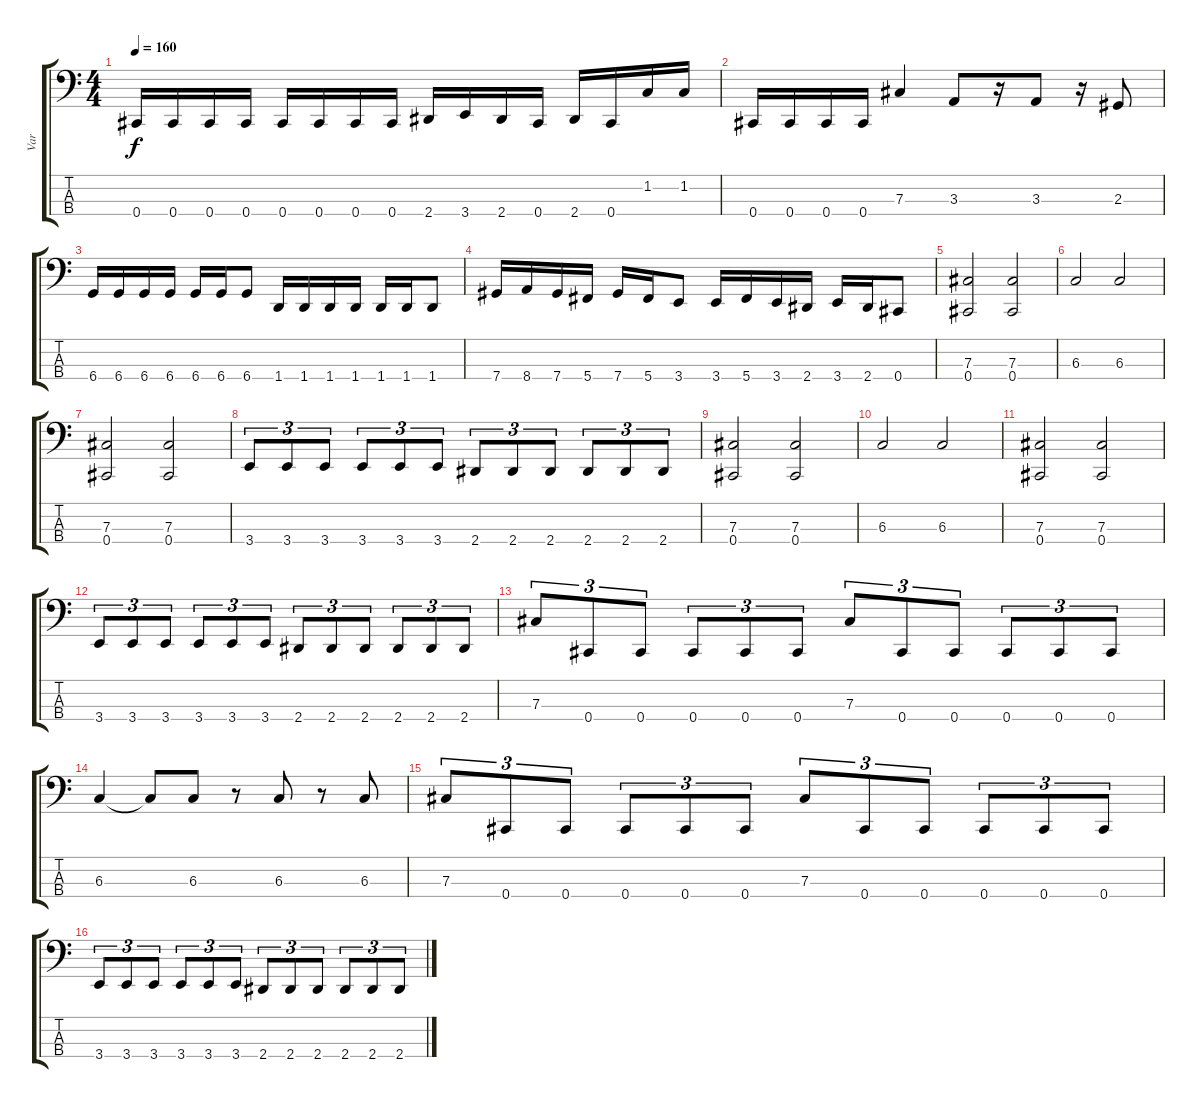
\track ("Var" "Var") {instrument electricbassfinger}
\staff {score tabs}
\tuning (E2 B1 Gb1 Db1) {hide}
\ts (4 4)
\tempo 160
\clef f4
\ks c
0.4.16{dy f} 0.4.16 0.4.16 0.4.16 0.4.16 0.4.16 0.4.16 0.4.16 2.4.16 3.4.16 2.4.16 0.4.16 2.4.16 0.4.16 1.2.16 1.2.16 |
0.4.16 0.4.16 0.4.16 0.4.16 7.3.4 3.3.8 r.16 3.3.8 r.16 2.3.8 |
6.4.16 6.4.16 6.4.16 6.4.16 6.4.16 6.4.16 6.4.8 1.4.16 1.4.16 1.4.16 1.4.16 1.4.16 1.4.16 1.4.8 |
7.4.16 8.4.16 7.4.16 5.4.16 7.4.16 5.4.16 3.4.8 3.4.16 5.4.16 3.4.16 2.4.16 3.4.16 2.4.16 0.4.8 |
(7.3 0.4).2 (7.3 0.4).2 |
6.3.2 6.3.2 |
(7.3 0.4).2 (7.3 0.4).2 |
3.4.8{tu (3 2)} 3.4.8{tu (3 2)} 3.4.8{tu (3 2)} 3.4.8{tu (3 2)} 3.4.8{tu (3 2)} 3.4.8{tu (3 2)} 2.4.8{tu (3 2)} 2.4.8{tu (3 2)} 2.4.8{tu (3 2)} 2.4.8{tu (3 2)} 2.4.8{tu (3 2)} 2.4.8{tu (3 2)} |
(7.3 0.4).2 (7.3 0.4).2 |
6.3.2 6.3.2 |
(7.3 0.4).2 (7.3 0.4).2 |
3.4.8{tu (3 2)} 3.4.8{tu (3 2)} 3.4.8{tu (3 2)} 3.4.8{tu (3 2)} 3.4.8{tu (3 2)} 3.4.8{tu (3 2)} 2.4.8{tu (3 2)} 2.4.8{tu (3 2)} 2.4.8{tu (3 2)} 2.4.8{tu (3 2)} 2.4.8{tu (3 2)} 2.4.8{tu (3 2)} |
7.3.8{tu (3 2)} 0.4.8{tu (3 2)} 0.4.8{tu (3 2)} 0.4.8{tu (3 2)} 0.4.8{tu (3 2)} 0.4.8{tu (3 2)} 7.3.8{tu (3 2)} 0.4.8{tu (3 2)} 0.4.8{tu (3 2)} 0.4.8{tu (3 2)} 0.4.8{tu (3 2)} 0.4.8{tu (3 2)} |
6.3.4 6.3{t}.8 6.3.8 r.8 6.3.8 r.8 6.3.8 |
7.3.8{tu (3 2)} 0.4.8{tu (3 2)} 0.4.8{tu (3 2)} 0.4.8{tu (3 2)} 0.4.8{tu (3 2)} 0.4.8{tu (3 2)} 7.3.8{tu (3 2)} 0.4.8{tu (3 2)} 0.4.8{tu (3 2)} 0.4.8{tu (3 2)} 0.4.8{tu (3 2)} 0.4.8{tu (3 2)} |
3.4.8{tu (3 2)} 3.4.8{tu (3 2)} 3.4.8{tu (3 2)} 3.4.8{tu (3 2)} 3.4.8{tu (3 2)} 3.4.8{tu (3 2)} 2.4.8{tu (3 2)} 2.4.8{tu (3 2)} 2.4.8{tu (3 2)} 2.4.8{tu (3 2)} 2.4.8{tu (3 2)} 2.4.8{tu (3 2)}
